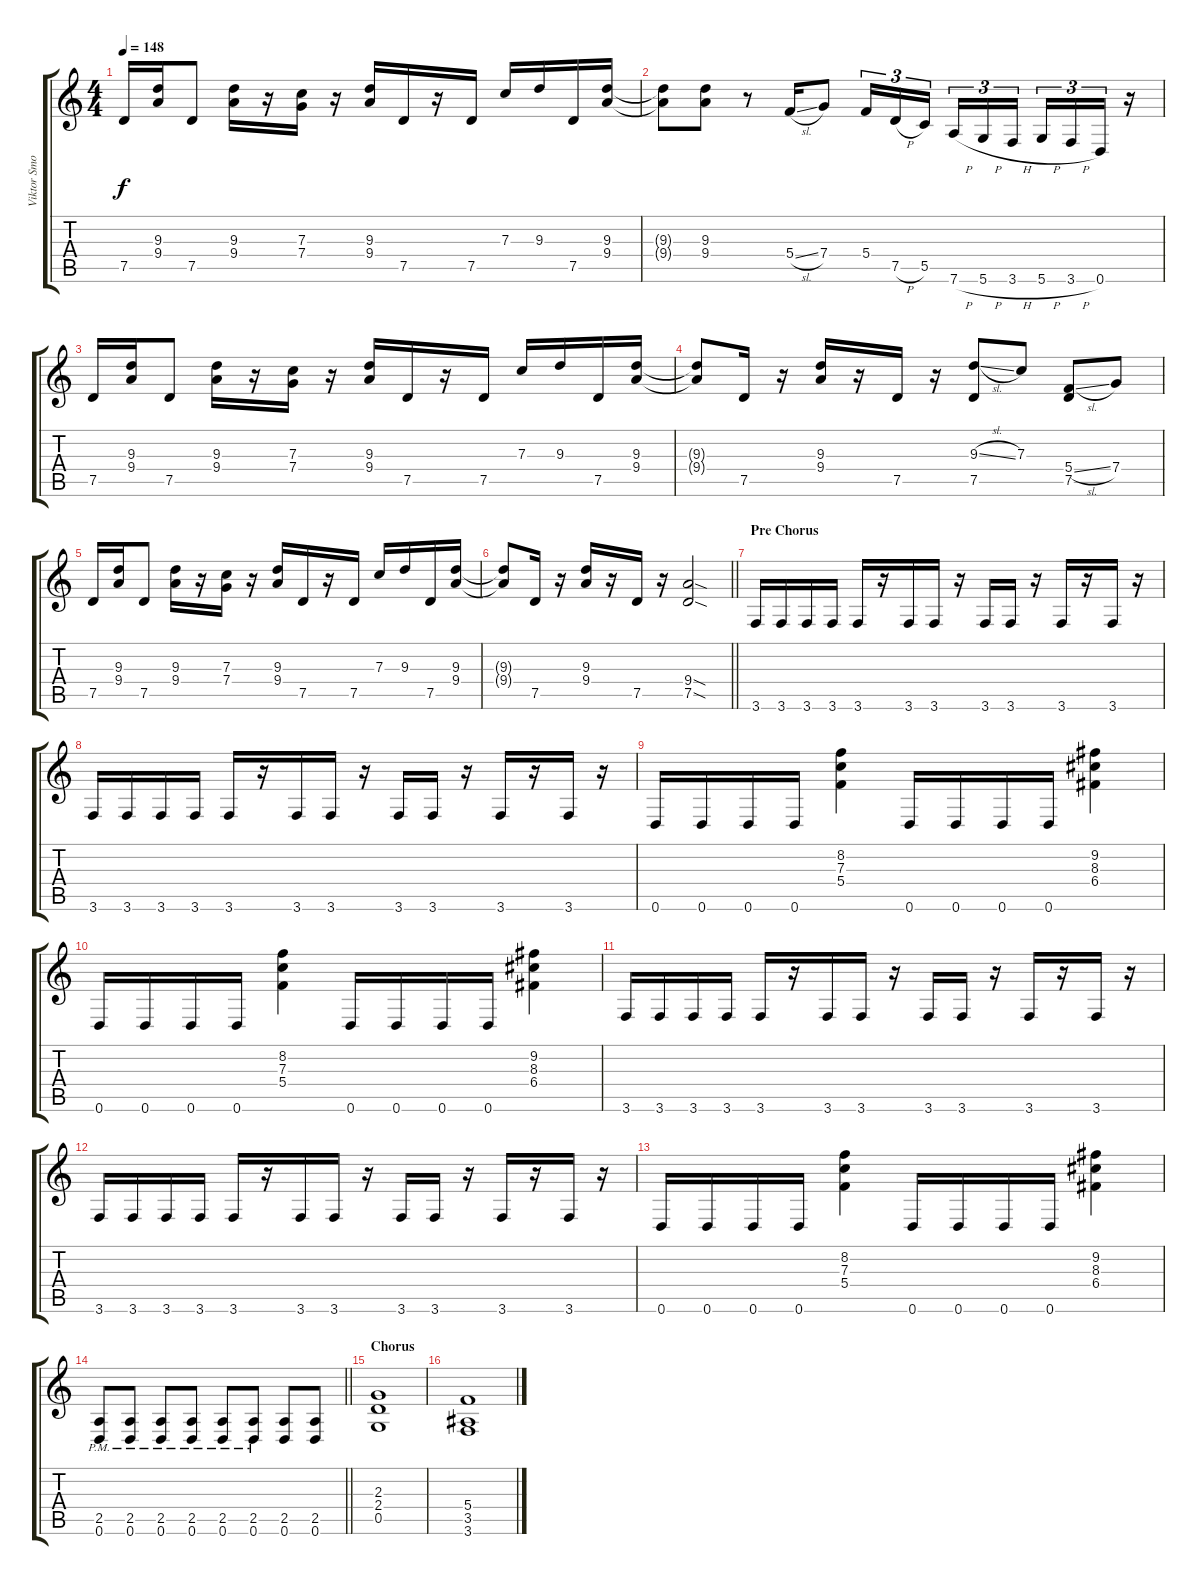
\track ("Viktor Smolski" "Viktor Smo") {instrument distortionguitar}
\staff {score tabs}
\tuning (D4 A3 F3 C3 G2 D2) {hide}
\ts (4 4)
\tempo 148
\clef g2
\ks c
7.5.16{dy f} (9.3 9.4).16 7.5.8 (9.3 9.4).16 r.16 (7.3 7.4).16 r.16 (9.3 9.4).16 7.5.16 r.16 7.5.16 7.3.16 9.3.16 7.5.16 (9.3 9.4).16 |
(9.3{t} 9.4{t}).8 (9.3 9.4).8 r.8 5.4{sl}.16 7.4.8 5.4.16{tu (3 2)} 7.5{h}.16{tu (3 2)} 5.5.16{tu (3 2) beam splitsecondary} 7.6{h}.16{tu (3 2)} 5.6{h}.16{tu (3 2)} 3.6{h}.16{tu (3 2) beam splitsecondary} 5.6{h}.16{tu (3 2)} 3.6{h}.16{tu (3 2)} 0.6.16{tu (3 2)} r.16 |
7.5.16 (9.3 9.4).16 7.5.8 (9.3 9.4).16 r.16 (7.3 7.4).16 r.16 (9.3 9.4).16 7.5.16 r.16 7.5.16 7.3.16 9.3.16 7.5.16 (9.3 9.4).16 |
(9.3{t} 9.4{t}).8 7.5.16 r.16 (9.3 9.4).16 r.16 7.5.16 r.16 (9.3{sl} 7.5).8 7.3.8 (5.4{sl} 7.5).8 7.4.8 |
7.5.16 (9.3 9.4).16 7.5.8 (9.3 9.4).16 r.16 (7.3 7.4).16 r.16 (9.3 9.4).16 7.5.16 r.16 7.5.16 7.3.16 9.3.16 7.5.16 (9.3 9.4).16 |
\barLineRight lightlight
(9.3{t} 9.4{t}).8 7.5.16 r.16 (9.3 9.4).16 r.16 7.5.16 r.16 (9.4{sod} 7.5{sod}).2{instrument distortionguitar} |
\section ("" "Pre Chorus")
3.6.16 3.6.16 3.6.16 3.6.16 3.6.16 r.16 3.6.16 3.6.16 r.16 3.6.16 3.6.16 r.16 3.6.16 r.16 3.6.16 r.16 |
3.6.16 3.6.16 3.6.16 3.6.16 3.6.16 r.16 3.6.16 3.6.16 r.16 3.6.16 3.6.16 r.16 3.6.16 r.16 3.6.16 r.16 |
0.6.16 0.6.16 0.6.16 0.6.16 (8.2 7.3 5.4).4 0.6.16 0.6.16 0.6.16 0.6.16 (9.2 8.3 6.4).4 |
0.6.16 0.6.16 0.6.16 0.6.16 (8.2 7.3 5.4).4 0.6.16 0.6.16 0.6.16 0.6.16 (9.2 8.3 6.4).4 |
3.6.16 3.6.16 3.6.16 3.6.16 3.6.16 r.16 3.6.16 3.6.16 r.16 3.6.16 3.6.16 r.16 3.6.16 r.16 3.6.16 r.16 |
3.6.16 3.6.16 3.6.16 3.6.16 3.6.16 r.16 3.6.16 3.6.16 r.16 3.6.16 3.6.16 r.16 3.6.16 r.16 3.6.16 r.16 |
0.6.16 0.6.16 0.6.16 0.6.16 (8.2 7.3 5.4).4 0.6.16 0.6.16 0.6.16 0.6.16 (9.2 8.3 6.4).4 |
\barLineRight lightlight
(2.5{pm} 0.6{pm}).8 (2.5{pm} 0.6{pm}).8 (2.5{pm} 0.6{pm}).8 (2.5{pm} 0.6{pm}).8 (2.5{pm} 0.6{pm}).8 (2.5{pm} 0.6{pm}).8 (2.5 0.6).8 (2.5 0.6).8 |
\section ("" "Chorus")
(2.3 2.4 0.5).1 |
(5.4 3.5 3.6).1
